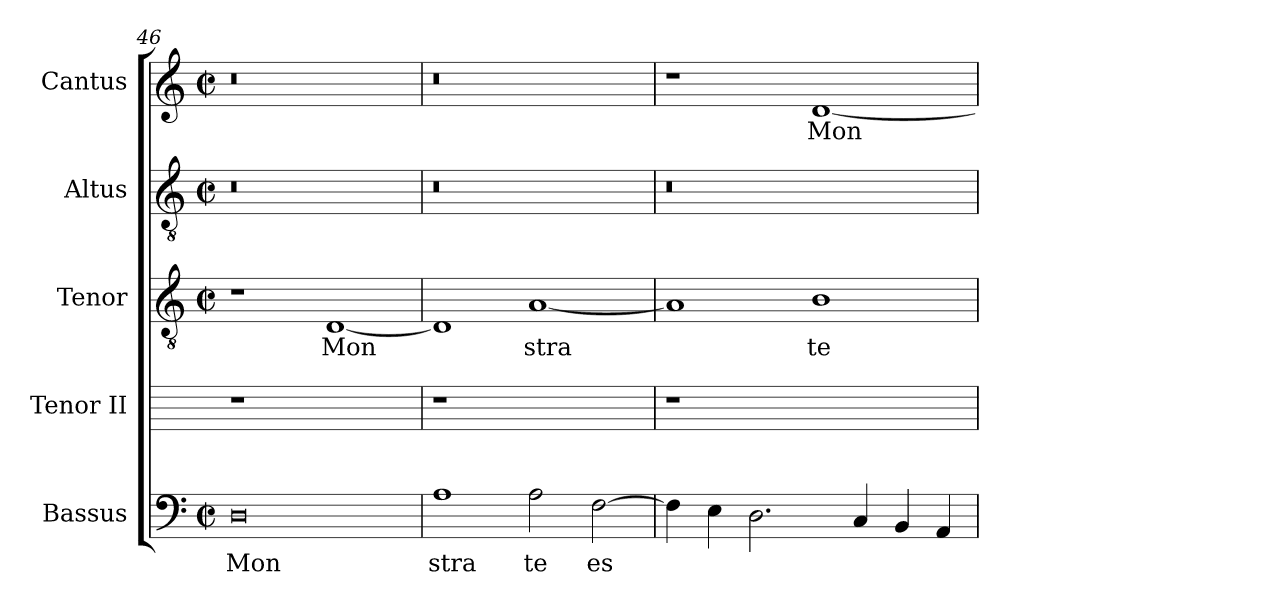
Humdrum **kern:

**kern	**text	**kern	**kern	**text	**kern	**kern	**text
*part5	*part5	*part4	*part3	*part3	*part2	*part1	*part1
*staff5	*staff5	*staff4	*staff3	*staff3	*staff2	*staff1	*staff1
*I"Bassus	*	*I"Tenor II	*I"Tenor	*	*I"Altus	*I"Cantus	*
*I'Bassus	*	*	*I'Tenor	*	*I'Altus	*I'Cantus	*
!!LO:LB:g=z
*clefF4	*	*	*clefGv2	*	*clefGv2	*clefG2	*
*	*	*	*k[]	*	*k[]	*	*
*	*	*	*C:	*	*C:	*	*
*M2/2	*	*	*M2/2	*	*M2/2	*M2/2	*
*met(c|)	*	*	*met(c|)	*	*met(c|)	*met(c|)	*
=46	=46	=46	=46	=46	=46	=46	=46
!	!LO:LY:b:cj	!	!	!	!	!	!
0D	Mon	1r	1r	.	0r	0r	.
!	!	!	!	!LO:LY:b	!	!	!
.	.	1ryy	[<1D	Mon	.	.	.
=47	=47	=47	=47	=47	=47	=47	=47
!	!LO:LY:b:cj	!	!	!	!	!	!
1A	stra	1r	1D]	.	0r	0r	.
!	!LO:LY:b:cj	!	!	!LO:LY:b	!	!	!
2A\	te	1ryy	[<1A	stra	.	.	.
!	!LO:LY:b:cj	!	!	!	!	!	!
[>2F\	es	.	.	.	.	.	.
=48	=48	=48	=48	=48	=48	=48	=48
4F\]	.	1r	1A]	.	0r	1r	.
4E\	.	.	.	.	.	.	.
2.D\	.	.	.	.	.	.	.
!	!	!	!	!LO:LY:b:cj	!	!	!LO:LY:b
.	.	1ryy	1B	te	.	[<1d	Mon
4C/	.	.	.	.	.	.	.
4BB/	.	.	.	.	.	.	.
4AA/	.	.	.	.	.	.	.
=	=	=	=	=	=	=	=
*-	*-	*-	*-	*-	*-	*-	*-
